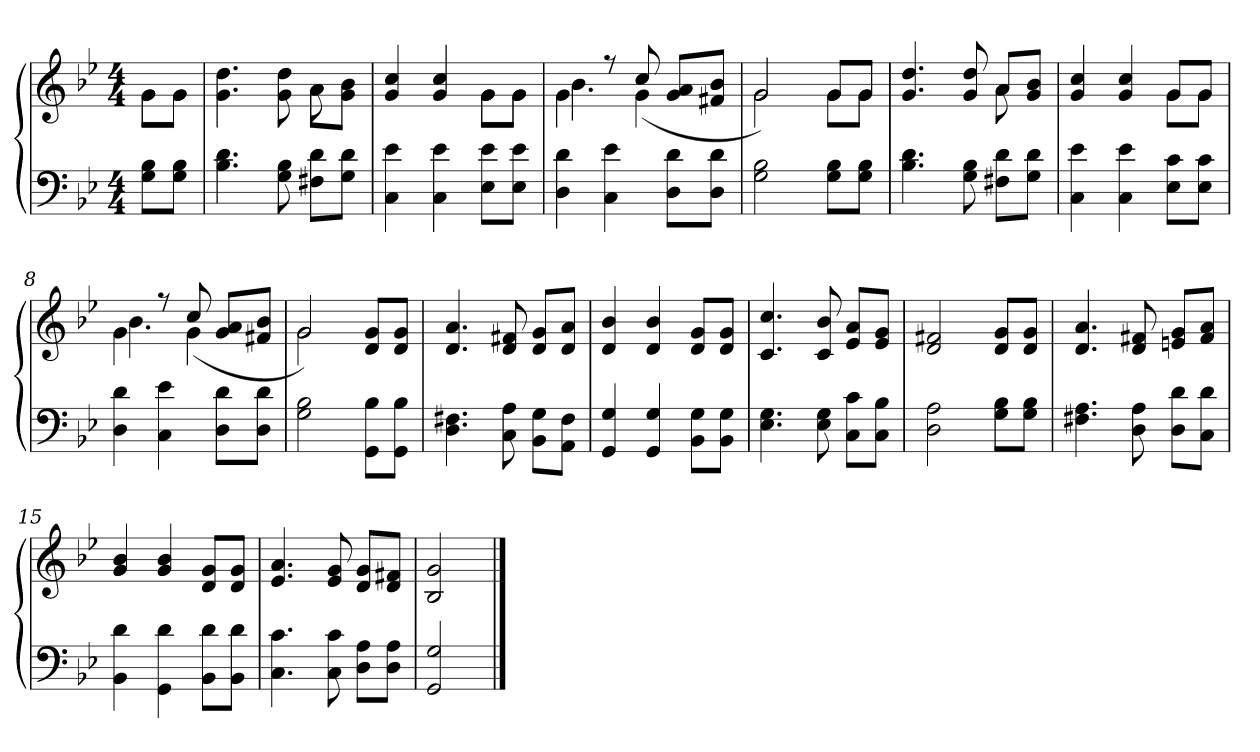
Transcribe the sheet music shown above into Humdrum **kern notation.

**kern	**kern
*part2	*part1
*staff2	*staff1
*clefF4	*clefG2
*k[b-e-]	*k[b-e-]
*B-:	*B-:
*M4/4	*M4/4
=1	=1
*	*^
8G\ 8B-\L	8g\L	8g\L
8G\ 8B-\J	8g\J	8g\J
=2	=2	=2
4.B-\ 4.d\	4.g\ 4.dd\	2ryy
8G\ 8B-\	8g\ 8dd\	.
8F#X\ 8d\L	8a\L	8a\
8G\ 8d\J	8g\ 8b-\J	8ryy
=3	=3	=3
4C\ 4e-\	4g/ 4cc/	2ryy
4C\ 4e-\	4g/ 4cc/	.
8E-\ 8e-\L	8g\L	8g\L
8E-\ 8e-\J	8g\J	8g\J
=4	=4	=4
4D\ 4d\	4g\	4.b-\
4C\ 4e-\	8r	.
.	8cc/	(<4g\
8D\ 8d\L	8g/ 8a/L	.
8D\ 8d\J	8f#X/ 8b-/J	8ryy
=5	=5	=5
2G\ 2B-\	2g/)	2g\
8G\ 8B-\L	8g/L	8g\L
8G\ 8B-\J	8g/J	8g\J
=6	=6	=6
4.B-\ 4.d\	4.g/ 4.dd/	2ryy
8G\ 8B-\	8g/ 8dd/	.
8F#X\ 8d\L	8a/L	8a\
8G\ 8d\J	8g/ 8b-/J	8ryy
!!LO:LB:g=z	!!
=7	=7	=7
4C\ 4e-\	4g/ 4cc/	2ryy
4C\ 4e-\	4g/ 4cc/	.
8E-\ 8c\L	8g/L	8g\L
8E-\ 8c\J	8g/J	8g\J
=8	=8	=8
4D\ 4d\	4g\	4.b-\
4C\ 4e-\	8r	.
.	8cc/	(<4g\
8D\ 8d\L	8g/ 8a/L	.
8D\ 8d\J	8f#X/ 8b-/J	8ryy
=9	=9	=9
2G\ 2B-\	2g/)	2g\
8GG\ 8B-\L	8d/ 8g/L	4ryy
8GG\ 8B-\J	8d/ 8g/J	.
*	*v	*v
=10	=10
4.D\ 4.F#X\	4.d/ 4.a/
8C\ 8A\	8d/ 8f#X/
8BB-\ 8G\L	8d/ 8g/L
8AA\ 8F#\J	8d/ 8a/J
=11	=11
4GG/ 4G/	4d/ 4b-/
4GG/ 4G/	4d/ 4b-/
8BB-\ 8G\L	8d/ 8g/L
8BB-\ 8G\J	8d/ 8g/J
=12	=12
4.E-\ 4.G\	4.c/ 4.cc/
8E-\ 8G\	8c/ 8b-/
8C\ 8c\L	8e-/ 8a/L
8C\ 8B-\J	8e-/ 8g/J
!!LO:LB:g=z
=13	=13
2D\ 2A\	2d/ 2f#X/
8G\ 8B-\L	8d/ 8g/L
8G\ 8B-\J	8d/ 8g/J
=14	=14
4.F#X\ 4.A\	4.d/ 4.a/
8D\ 8A\	8d/ 8f#X/
8D\ 8d\L	8en/ 8g/L
8C\ 8d\J	8f#/ 8a/J
=15	=15
4BB-\ 4d\	4g/ 4b-/
4GG\ 4d\	4g/ 4b-/
8BB-\ 8d\L	8d/ 8g/L
8BB-\ 8d\J	8d/ 8g/J
=16	=16
4.C\ 4.c\	4.e-/ 4.a/
8C\ 8c\	8e-/ 8g/
8D\ 8A\L	8d/ 8g/L
8D\ 8A\J	8d/ 8f#X/J
=17	=17
2GG/ 2G/	2B-/ 2g/
==	==
*-	*-
